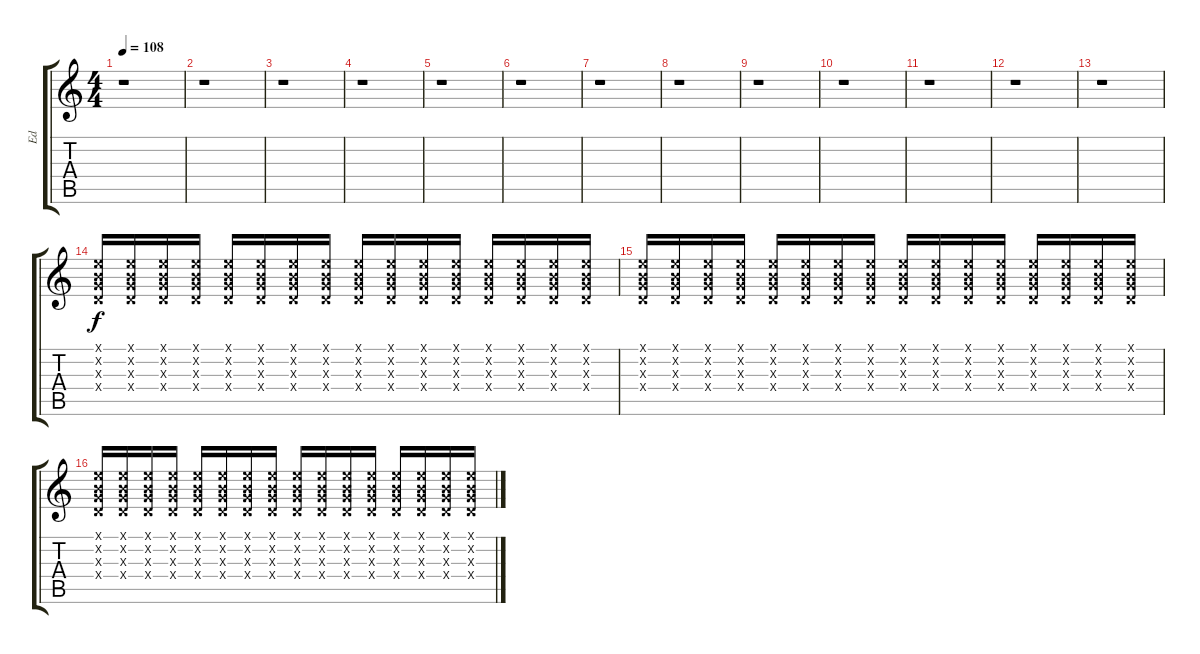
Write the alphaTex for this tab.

\track ("Ed" "Ed") {instrument overdrivenguitar}
\staff {score tabs}
\tuning (E4 B3 G3 D3 A2 E2) {hide}
\ts (4 4)
\tempo 108
\clef g2
\ks c
r.1{dy f} |
r.1 |
r.1 |
r.1 |
r.1 |
r.1 |
r.1 |
r.1 |
r.1 |
r.1 |
r.1 |
r.1 |
r.1 |
(0.1{x} 0.2{x} 0.3{x} 0.4{x}).16 (0.1{x} 0.2{x} 0.3{x} 0.4{x}).16 (0.1{x} 0.2{x} 0.3{x} 0.4{x}).16 (0.1{x} 0.2{x} 0.3{x} 0.4{x}).16 (0.1{x} 0.2{x} 0.3{x} 0.4{x}).16 (0.1{x} 0.2{x} 0.3{x} 0.4{x}).16 (0.1{x} 0.2{x} 0.3{x} 0.4{x}).16 (0.1{x} 0.2{x} 0.3{x} 0.4{x}).16 (0.1{x} 0.2{x} 0.3{x} 0.4{x}).16 (0.1{x} 0.2{x} 0.3{x} 0.4{x}).16 (0.1{x} 0.2{x} 0.3{x} 0.4{x}).16 (0.1{x} 0.2{x} 0.3{x} 0.4{x}).16 (0.1{x} 0.2{x} 0.3{x} 0.4{x}).16 (0.1{x} 0.2{x} 0.3{x} 0.4{x}).16 (0.1{x} 0.2{x} 0.3{x} 0.4{x}).16 (0.1{x} 0.2{x} 0.3{x} 0.4{x}).16 |
(0.1{x} 0.2{x} 0.3{x} 0.4{x}).16 (0.1{x} 0.2{x} 0.3{x} 0.4{x}).16 (0.1{x} 0.2{x} 0.3{x} 0.4{x}).16 (0.1{x} 0.2{x} 0.3{x} 0.4{x}).16 (0.1{x} 0.2{x} 0.3{x} 0.4{x}).16 (0.1{x} 0.2{x} 0.3{x} 0.4{x}).16 (0.1{x} 0.2{x} 0.3{x} 0.4{x}).16 (0.1{x} 0.2{x} 0.3{x} 0.4{x}).16 (0.1{x} 0.2{x} 0.3{x} 0.4{x}).16 (0.1{x} 0.2{x} 0.3{x} 0.4{x}).16 (0.1{x} 0.2{x} 0.3{x} 0.4{x}).16 (0.1{x} 0.2{x} 0.3{x} 0.4{x}).16 (0.1{x} 0.2{x} 0.3{x} 0.4{x}).16 (0.1{x} 0.2{x} 0.3{x} 0.4{x}).16 (0.1{x} 0.2{x} 0.3{x} 0.4{x}).16 (0.1{x} 0.2{x} 0.3{x} 0.4{x}).16 |
(0.1{x} 0.2{x} 0.3{x} 0.4{x}).16 (0.1{x} 0.2{x} 0.3{x} 0.4{x}).16 (0.1{x} 0.2{x} 0.3{x} 0.4{x}).16 (0.1{x} 0.2{x} 0.3{x} 0.4{x}).16 (0.1{x} 0.2{x} 0.3{x} 0.4{x}).16 (0.1{x} 0.2{x} 0.3{x} 0.4{x}).16 (0.1{x} 0.2{x} 0.3{x} 0.4{x}).16 (0.1{x} 0.2{x} 0.3{x} 0.4{x}).16 (0.1{x} 0.2{x} 0.3{x} 0.4{x}).16 (0.1{x} 0.2{x} 0.3{x} 0.4{x}).16 (0.1{x} 0.2{x} 0.3{x} 0.4{x}).16 (0.1{x} 0.2{x} 0.3{x} 0.4{x}).16 (0.1{x} 0.2{x} 0.3{x} 0.4{x}).16 (0.1{x} 0.2{x} 0.3{x} 0.4{x}).16 (0.1{x} 0.2{x} 0.3{x} 0.4{x}).16 (0.1{x} 0.2{x} 0.3{x} 0.4{x}).16
